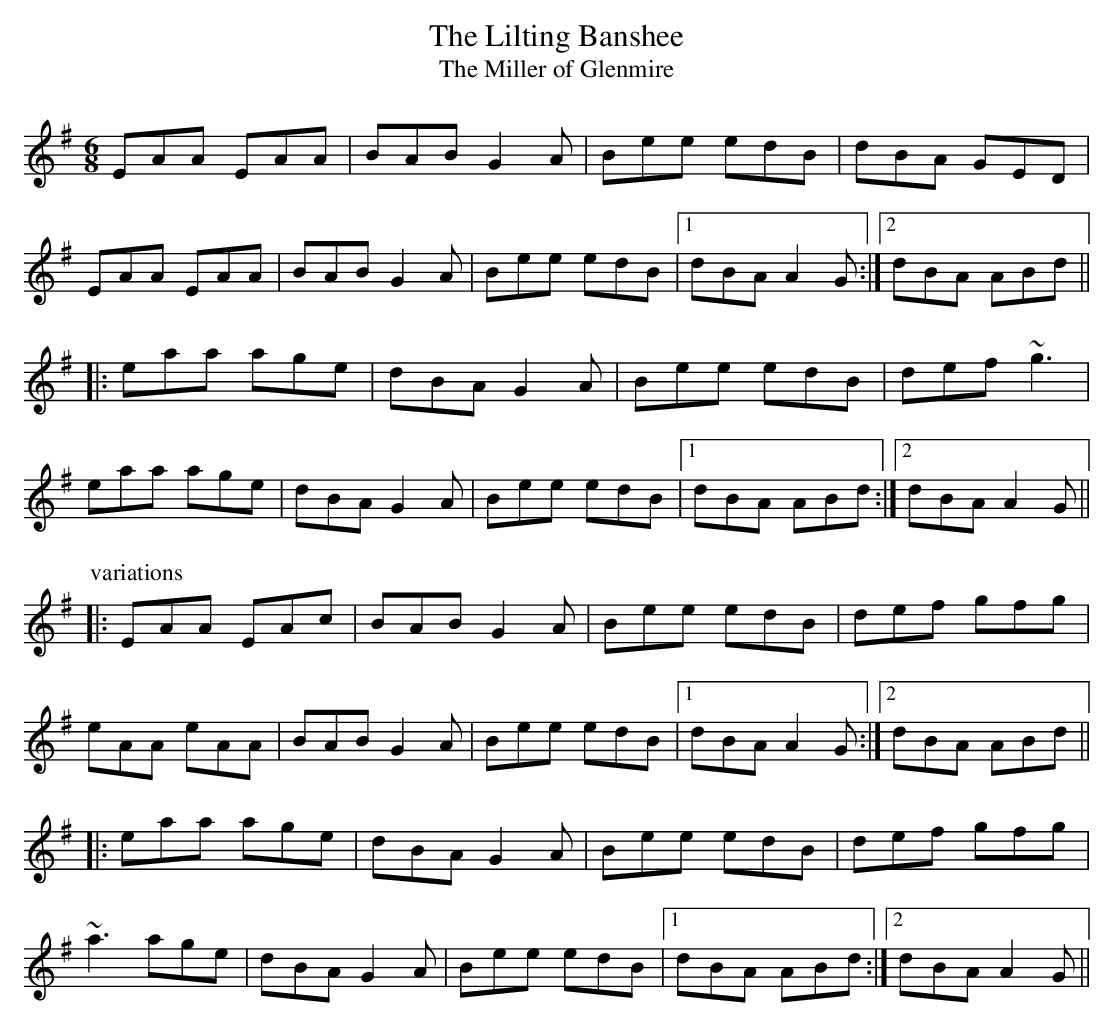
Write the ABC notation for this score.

X:1
T:Lilting Banshee, The
T:Miller of Glenmire, The
M:6/8
K:Ador
EAA EAA | BAB G2A | Bee edB | dBA GED |
EAA EAA | BAB G2A | Bee edB |1 dBA A2G :|2 dBA ABd ||
|: eaa age | dBA G2A | Bee edB | def ~g3 |
eaa age | dBA G2A | Bee edB |1 dBA ABd :|2 dBA A2G ||
P:variations
|: EAA EAc | BAB G2A | Bee edB | def gfg |
eAA eAA | BAB G2A | Bee edB |1 dBA A2G :|2 dBA ABd ||
|: eaa age | dBA G2A | Bee edB | def gfg |
~a3 age | dBA G2A | Bee edB |1 dBA ABd :|2 dBA A2G ||
